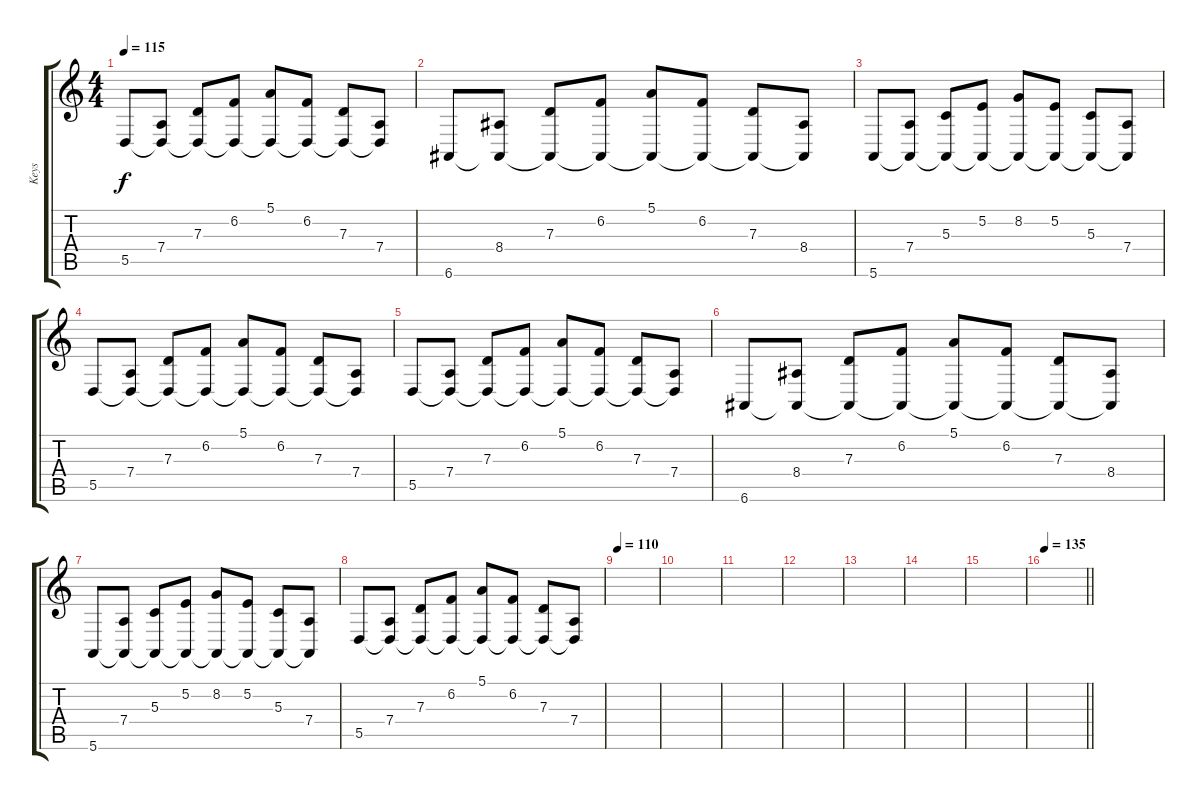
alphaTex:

\track ("Keys" "Keys") {instrument electricpiano1}
\staff {score tabs}
\tuning (E4 B3 G3 D3 A2 E2) {hide}
\ts (4 4)
\tempo 115
\clef g2
\ks c
5.5.8{dy f} (7.4 5.5{t}).8 (7.3 5.5{t}).8 (6.2 5.5{t}).8 (5.1 5.5{t}).8 (6.2 5.5{t}).8 (7.3 5.5{t}).8 (7.4 5.5{t}).8 |
6.6.8 (8.4 6.6{t}).8 (7.3 6.6{t}).8 (6.2 6.6{t}).8 (5.1 6.6{t}).8 (6.2 6.6{t}).8 (7.3 6.6{t}).8 (8.4 6.6{t}).8 |
5.6.8 (7.4 5.6{t}).8 (5.3 5.6{t}).8 (5.2 5.6{t}).8 (8.2 5.6{t}).8 (5.2 5.6{t}).8 (5.3 5.6{t}).8 (7.4 5.6{t}).8 |
5.5.8 (7.4 5.5{t}).8 (7.3 5.5{t}).8 (6.2 5.5{t}).8 (5.1 5.5{t}).8 (6.2 5.5{t}).8 (7.3 5.5{t}).8 (7.4 5.5{t}).8 |
5.5.8 (7.4 5.5{t}).8 (7.3 5.5{t}).8 (6.2 5.5{t}).8 (5.1 5.5{t}).8 (6.2 5.5{t}).8 (7.3 5.5{t}).8 (7.4 5.5{t}).8 |
6.6.8 (8.4 6.6{t}).8 (7.3 6.6{t}).8 (6.2 6.6{t}).8 (5.1 6.6{t}).8 (6.2 6.6{t}).8 (7.3 6.6{t}).8 (8.4 6.6{t}).8 |
5.6.8 (7.4 5.6{t}).8 (5.3 5.6{t}).8 (5.2 5.6{t}).8 (8.2 5.6{t}).8 (5.2 5.6{t}).8 (5.3 5.6{t}).8 (7.4 5.6{t}).8 |
5.5.8 (7.4 5.5{t}).8 (7.3 5.5{t}).8 (6.2 5.5{t}).8 (5.1 5.5{t}).8 (6.2 5.5{t}).8 (7.3 5.5{t}).8 (7.4 5.5{t}).8 |
\tempo 110
|
|
|
|
|
|
|
\tempo 135
\barLineRight lightlight
